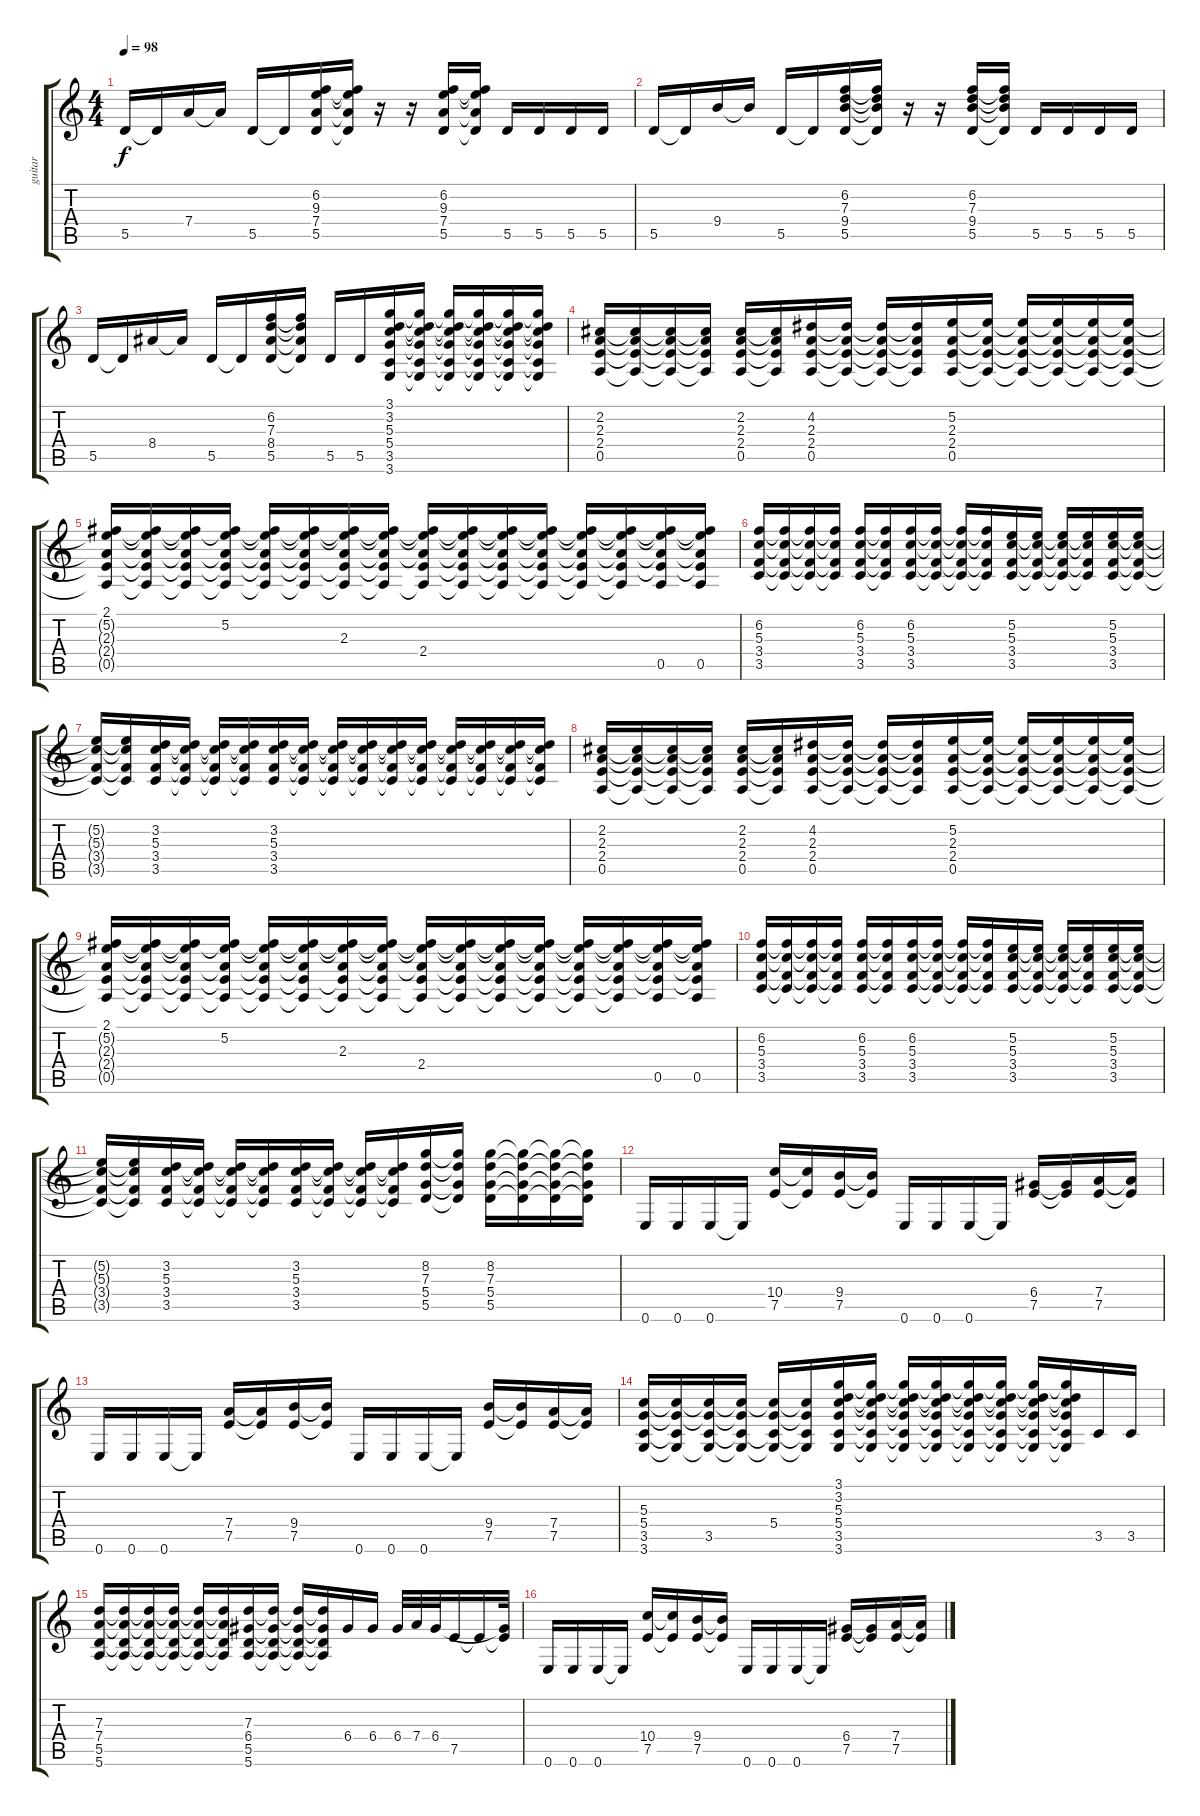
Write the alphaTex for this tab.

\track ("guitar" "guitar") {instrument distortionguitar}
\staff {score tabs}
\tuning (E4 B3 G3 D3 A2 E2) {hide}
\ts (4 4)
\tempo 98
\clef g2
\ks c
5.5.16{dy f} 5.5{t}.16 7.4.16 7.4{t}.16 5.5.16 5.5{t}.16 (6.2 9.3 7.4 5.5).16 (6.2{t} 9.3{t} 7.4{t} 5.5{t}).16 r.16 r.16 (6.2 9.3 7.4 5.5).16 (6.2{t} 9.3{t} 7.4{t} 5.5{t}).16 5.5.16 5.5.16 5.5.16 5.5.16 |
5.5.16 5.5{t}.16 9.4.16 9.4{t}.16 5.5.16 5.5{t}.16 (6.2 7.3 9.4 5.5).16 (6.2{t} 7.3{t} 9.4{t} 5.5{t}).16 r.16 r.16 (6.2 7.3 9.4 5.5).16 (6.2{t} 7.3{t} 9.4{t} 5.5{t}).16 5.5.16 5.5.16 5.5.16 5.5.16 |
5.5.16 5.5{t}.16 8.4.16 8.4{t}.16 5.5.16 5.5{t}.16 (6.2 7.3 8.4 5.5).16 (6.2{t} 7.3{t} 8.4{t} 5.5{t}).16 5.5.16 5.5.16 (3.1 3.2 5.3 5.4 3.5 3.6).16 (3.1{t} 3.2{t} 5.3{t} 5.4{t} 3.5{t} 3.6{t}).16 (3.1{t} 3.2{t} 5.3{t} 5.4{t} 3.5{t} 3.6{t}).16 (3.1{t} 3.2{t} 5.3{t} 5.4{t} 3.5{t} 3.6{t}).16 (3.1{t} 3.2{t} 5.3{t} 5.4{t} 3.5{t} 3.6{t}).16 (3.1{t} 3.2{t} 5.3{t} 5.4{t} 3.5{t} 3.6{t}).16 |
(2.2 2.3 2.4 0.5).16 (2.2{t} 2.3{t} 2.4{t} 0.5{t}).16 (2.2{t} 2.3{t} 2.4{t} 0.5{t}).16 (2.2{t} 2.3{t} 2.4{t} 0.5{t}).16 (2.2 2.3 2.4 0.5).16 (2.2{t} 2.3{t} 2.4{t} 0.5{t}).16 (4.2 2.3 2.4 0.5).16 (4.2{t} 2.3{t} 2.4{t} 0.5{t}).16 (4.2{t} 2.3{t} 2.4{t} 0.5{t}).16 (4.2{t} 2.3{t} 2.4{t} 0.5{t}).16 (5.2 2.3 2.4 0.5).16 (5.2{t} 2.3{t} 2.4{t} 0.5{t}).16 (5.2{t} 2.3{t} 2.4{t} 0.5{t}).16 (5.2{t} 2.3{t} 2.4{t} 0.5{t}).16 (5.2{t} 2.3{t} 2.4{t} 0.5{t}).16 (5.2{t} 2.3{t} 2.4{t} 0.5{t}).16 |
(2.1 5.2{t} 2.3{t} 2.4{t} 0.5{t}).16 (2.1{t} 5.2{t} 2.3{t} 2.4{t} 0.5{t}).16 (2.1{t} 5.2{t} 2.3{t} 2.4{t} 0.5{t}).16 (2.1{t} 5.2 2.3{t} 2.4{t} 0.5{t}).16 (2.1{t} 5.2{t} 2.3{t} 2.4{t} 0.5{t}).16 (2.1{t} 5.2{t} 2.3{t} 2.4{t} 0.5{t}).16 (2.1{t} 5.2{t} 2.3 2.4{t} 0.5{t}).16 (2.1{t} 5.2{t} 2.3{t} 2.4{t} 0.5{t}).16 (2.1{t} 5.2{t} 2.3{t} 2.4 0.5{t}).16 (2.1{t} 5.2{t} 2.3{t} 2.4{t} 0.5{t}).16 (2.1{t} 5.2{t} 2.3{t} 2.4{t} 0.5{t}).16 (2.1{t} 5.2{t} 2.3{t} 2.4{t} 0.5{t}).16 (2.1{t} 5.2{t} 2.3{t} 2.4{t} 0.5{t}).16 (2.1{t} 5.2{t} 2.3{t} 2.4{t} 0.5{t}).16 (2.1{t} 5.2{t} 2.3{t} 2.4{t} 0.5).16 (2.1{t} 5.2{t} 2.3{t} 2.4{t} 0.5).16 |
(6.2 5.3 3.4 3.5).16 (6.2{t} 5.3{t} 3.4{t} 3.5{t}).16 (6.2{t} 5.3{t} 3.4{t} 3.5{t}).16 (6.2{t} 5.3{t} 3.4{t} 3.5{t}).16 (6.2 5.3 3.4 3.5).16 (6.2{t} 5.3{t} 3.4{t} 3.5{t}).16 (6.2 5.3 3.4 3.5).16 (6.2{t} 5.3{t} 3.4{t} 3.5{t}).16 (6.2{t} 5.3{t} 3.4{t} 3.5{t}).16 (6.2{t} 5.3{t} 3.4{t} 3.5{t}).16 (5.2 5.3 3.4 3.5).16 (5.2{t} 5.3{t} 3.4{t} 3.5{t}).16 (5.2{t} 5.3{t} 3.4{t} 3.5{t}).16 (5.2{t} 5.3{t} 3.4{t} 3.5{t}).16 (5.2 5.3 3.4 3.5).16 (5.2{t} 5.3{t} 3.4{t} 3.5{t}).16 |
(5.2{t} 5.3{t} 3.4{t} 3.5{t}).16 (5.2{t} 5.3{t} 3.4{t} 3.5{t}).16 (3.2 5.3 3.4 3.5).16 (3.2{t} 5.3{t} 3.4{t} 3.5{t}).16 (3.2{t} 5.3{t} 3.4{t} 3.5{t}).16 (3.2{t} 5.3{t} 3.4{t} 3.5{t}).16 (3.2 5.3 3.4 3.5).16 (3.2{t} 5.3{t} 3.4{t} 3.5{t}).16 (3.2{t} 5.3{t} 3.4{t} 3.5{t}).16 (3.2{t} 5.3{t} 3.4{t} 3.5{t}).16 (3.2{t} 5.3{t} 3.4{t} 3.5{t}).16 (3.2{t} 5.3{t} 3.4{t} 3.5{t}).16 (3.2{t} 5.3{t} 3.4{t} 3.5{t}).16 (3.2{t} 5.3{t} 3.4{t} 3.5{t}).16 (3.2{t} 5.3{t} 3.4{t} 3.5{t}).16 (3.2{t} 5.3{t} 3.4{t} 3.5{t}).16 |
(2.2 2.3 2.4 0.5).16 (2.2{t} 2.3{t} 2.4{t} 0.5{t}).16 (2.2{t} 2.3{t} 2.4{t} 0.5{t}).16 (2.2{t} 2.3{t} 2.4{t} 0.5{t}).16 (2.2 2.3 2.4 0.5).16 (2.2{t} 2.3{t} 2.4{t} 0.5{t}).16 (4.2 2.3 2.4 0.5).16 (4.2{t} 2.3{t} 2.4{t} 0.5{t}).16 (4.2{t} 2.3{t} 2.4{t} 0.5{t}).16 (4.2{t} 2.3{t} 2.4{t} 0.5{t}).16 (5.2 2.3 2.4 0.5).16 (5.2{t} 2.3{t} 2.4{t} 0.5{t}).16 (5.2{t} 2.3{t} 2.4{t} 0.5{t}).16 (5.2{t} 2.3{t} 2.4{t} 0.5{t}).16 (5.2{t} 2.3{t} 2.4{t} 0.5{t}).16 (5.2{t} 2.3{t} 2.4{t} 0.5{t}).16 |
(2.1 5.2{t} 2.3{t} 2.4{t} 0.5{t}).16 (2.1{t} 5.2{t} 2.3{t} 2.4{t} 0.5{t}).16 (2.1{t} 5.2{t} 2.3{t} 2.4{t} 0.5{t}).16 (2.1{t} 5.2 2.3{t} 2.4{t} 0.5{t}).16 (2.1{t} 5.2{t} 2.3{t} 2.4{t} 0.5{t}).16 (2.1{t} 5.2{t} 2.3{t} 2.4{t} 0.5{t}).16 (2.1{t} 5.2{t} 2.3 2.4{t} 0.5{t}).16 (2.1{t} 5.2{t} 2.3{t} 2.4{t} 0.5{t}).16 (2.1{t} 5.2{t} 2.3{t} 2.4 0.5{t}).16 (2.1{t} 5.2{t} 2.3{t} 2.4{t} 0.5{t}).16 (2.1{t} 5.2{t} 2.3{t} 2.4{t} 0.5{t}).16 (2.1{t} 5.2{t} 2.3{t} 2.4{t} 0.5{t}).16 (2.1{t} 5.2{t} 2.3{t} 2.4{t} 0.5{t}).16 (2.1{t} 5.2{t} 2.3{t} 2.4{t} 0.5{t}).16 (2.1{t} 5.2{t} 2.3{t} 2.4{t} 0.5).16 (2.1{t} 5.2{t} 2.3{t} 2.4{t} 0.5).16 |
(6.2 5.3 3.4 3.5).16 (6.2{t} 5.3{t} 3.4{t} 3.5{t}).16 (6.2{t} 5.3{t} 3.4{t} 3.5{t}).16 (6.2{t} 5.3{t} 3.4{t} 3.5{t}).16 (6.2 5.3 3.4 3.5).16 (6.2{t} 5.3{t} 3.4{t} 3.5{t}).16 (6.2 5.3 3.4 3.5).16 (6.2{t} 5.3{t} 3.4{t} 3.5{t}).16 (6.2{t} 5.3{t} 3.4{t} 3.5{t}).16 (6.2{t} 5.3{t} 3.4{t} 3.5{t}).16 (5.2 5.3 3.4 3.5).16 (5.2{t} 5.3{t} 3.4{t} 3.5{t}).16 (5.2{t} 5.3{t} 3.4{t} 3.5{t}).16 (5.2{t} 5.3{t} 3.4{t} 3.5{t}).16 (5.2 5.3 3.4 3.5).16 (5.2{t} 5.3{t} 3.4{t} 3.5{t}).16 |
(5.2{t} 5.3{t} 3.4{t} 3.5{t}).16 (5.2{t} 5.3{t} 3.4{t} 3.5{t}).16 (3.2 5.3 3.4 3.5).16 (3.2{t} 5.3{t} 3.4{t} 3.5{t}).16 (3.2{t} 5.3{t} 3.4{t} 3.5{t}).16 (3.2{t} 5.3{t} 3.4{t} 3.5{t}).16 (3.2 5.3 3.4 3.5).16 (3.2{t} 5.3{t} 3.4{t} 3.5{t}).16 (3.2{t} 5.3{t} 3.4{t} 3.5{t}).16 (3.2{t} 5.3{t} 3.4{t} 3.5{t}).16 (8.2 7.3 5.4 5.5).16 (8.2{t} 7.3{t} 5.4{t} 5.5{t}).16 (8.2 7.3 5.4 5.5).16 (8.2{t} 7.3{t} 5.4{t} 5.5{t}).16 (8.2{t} 7.3{t} 5.4{t} 5.5{t}).16 (8.2{t} 7.3{t} 5.4{t} 5.5{t}).16 |
0.6.16 0.6.16 0.6.16 0.6{t}.16 (10.4 7.5).16 (10.4{t} 7.5{t}).16 (9.4 7.5).16 (9.4{t} 7.5{t}).16 0.6.16 0.6.16 0.6.16 0.6{t}.16 (6.4 7.5).16 (6.4{t} 7.5{t}).16 (7.4 7.5).16 (7.4{t} 7.5{t}).16 |
0.6.16 0.6.16 0.6.16 0.6{t}.16 (7.4 7.5).16 (7.4{t} 7.5{t}).16 (9.4 7.5).16 (9.4{t} 7.5{t}).16 0.6.16 0.6.16 0.6.16 0.6{t}.16 (9.4 7.5).16 (9.4{t} 7.5{t}).16 (7.4 7.5).16 (7.4{t} 7.5{t}).16 |
(5.3 5.4 3.5 3.6).16 (5.3{t} 5.4{t} 3.5{t} 3.6{t}).16 (5.3{t} 5.4{t} 3.5 3.6{t}).16 (5.3{t} 5.4{t} 3.5{t} 3.6{t}).16 (5.3{t} 5.4 3.5{t} 3.6{t}).16 (5.3{t} 5.4{t} 3.5{t} 3.6{t}).16 (3.1 3.2 5.3 5.4 3.5 3.6).16 (3.1{t} 3.2{t} 5.3{t} 5.4{t} 3.5{t} 3.6{t}).16 (3.1{t} 3.2{t} 5.3{t} 5.4{t} 3.5{t} 3.6{t}).16 (3.1{t} 3.2{t} 5.3{t} 5.4{t} 3.5{t} 3.6{t}).16 (3.1{t} 3.2{t} 5.3{t} 5.4{t} 3.5{t} 3.6{t}).16 (3.1{t} 3.2{t} 5.3{t} 5.4{t} 3.5{t} 3.6{t}).16 (3.1{t} 3.2{t} 5.3{t} 5.4{t} 3.5{t} 3.6{t}).16 (3.1{t} 3.2{t} 5.3{t} 5.4{t} 3.5{t} 3.6{t}).16 3.5.16 3.5.16 |
(7.3 7.4 5.5 5.6).16 (7.3{t} 7.4{t} 5.5{t} 5.6{t}).16 (7.3{t} 7.4{t} 5.5{t} 5.6{t}).16 (7.3{t} 7.4{t} 5.5{t} 5.6{t}).16 (7.3{t} 7.4{t} 5.5{t} 5.6{t}).16 (7.3{t} 7.4{t} 5.5{t} 5.6{t}).16 (7.3 6.4 5.5 5.6).16 (7.3{t} 6.4{t} 5.5{t} 5.6{t}).16 (7.3{t} 6.4{t} 5.5{t} 5.6{t}).16 (7.3{t} 6.4{t} 5.5{t} 5.6{t}).16 6.4.16 6.4.16 6.4.32 7.4.32 6.4.32 7.5.16 7.5{t}.16 (6.4{t} 7.5{t}).32 |
0.6.16 0.6.16 0.6.16 0.6{t}.16 (10.4 7.5).16 (10.4{t} 7.5{t}).16 (9.4 7.5).16 (9.4{t} 7.5{t}).16 0.6.16 0.6.16 0.6.16 0.6{t}.16 (6.4 7.5).16 (6.4{t} 7.5{t}).16 (7.4 7.5).16 (7.4{t} 7.5{t}).16
